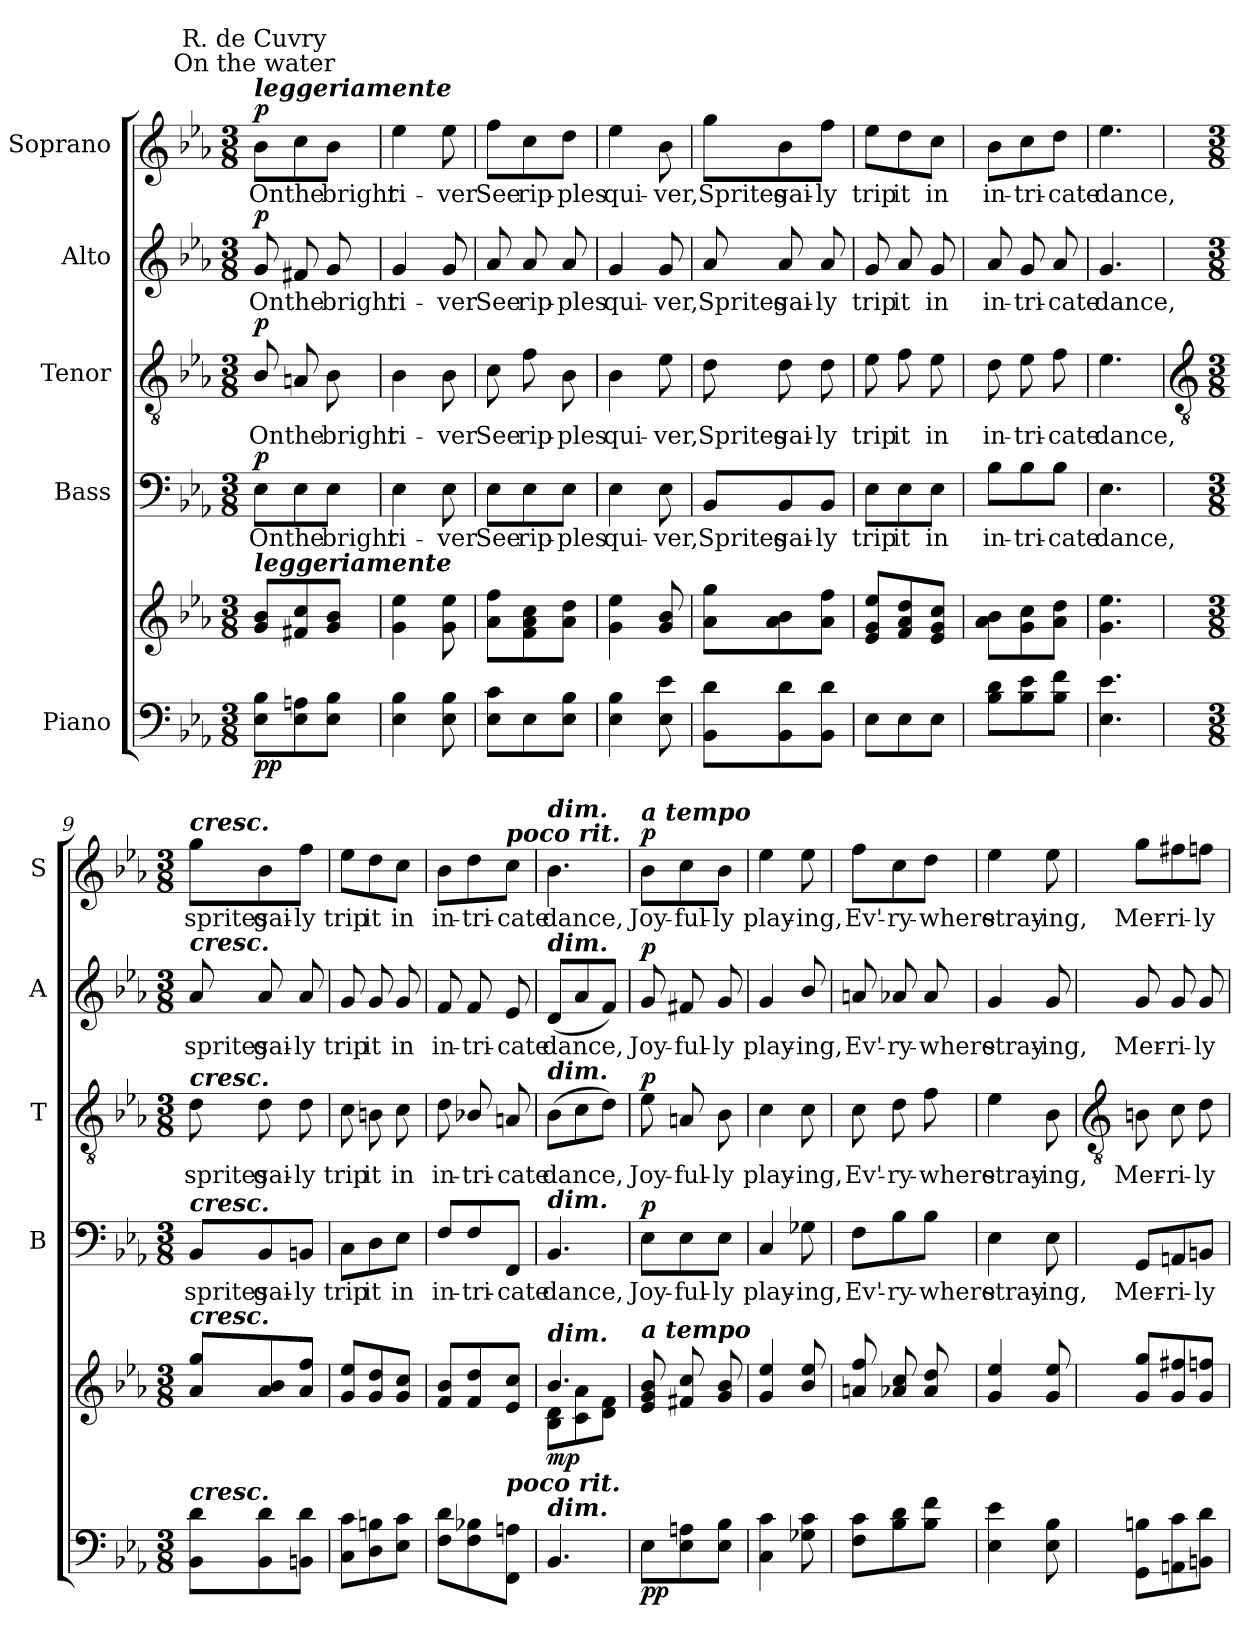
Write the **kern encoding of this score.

**kern	**kern	**dynam	**kern	**text	**dynam	**kern	**text	**dynam	**kern	**text	**dynam	**kern	**text	**dynam
*part5	*part5	*part5	*part4	*part4	*part4	*part3	*part3	*part3	*part2	*part2	*part2	*part1	*part1	*part1
*staff6	*staff5	*staff5/6	*staff4	*staff4	*staff4	*staff3	*staff3	*staff3	*staff2	*staff2	*staff2	*staff1	*staff1	*staff1
*I"Piano	*	*	*I"Bass	*	*	*I"Tenor	*	*	*I"Alto	*	*	*I"Soprano	*	*
*	*	*	*I'B	*	*	*I'T	*	*	*I'A	*	*	*I'S	*	*
*clefF4	*clefG2	*	*clefF4	*	*	*clefGv2	*	*	*clefG2	*	*	*clefG2	*	*
*k[b-e-a-]	*k[b-e-a-]	*	*k[b-e-a-]	*	*	*k[b-e-a-]	*	*	*k[b-e-a-]	*	*	*k[b-e-a-]	*	*
*E-:	*E-:	*	*E-:	*	*	*E-:	*	*	*E-:	*	*	*E-:	*	*
*M3/8	*M3/8	*	*M3/8	*	*	*M3/8	*	*	*M3/8	*	*	*M3/8	*	*
*MM80	*MM80	*	*MM80	*	*	*MM80	*	*	*MM80	*	*	*MM80	*	*
=1	=1	=1	=1	=1	=1	=1	=1	=1	=1	=1	=1	=1	=1	=1
!	!	!	!	!	!	!	!	!	!	!	!	!LO:TX:a:Bi:t=leggeriamente	!	!
!	!	!	!	!	!	!	!	!	!	!	!	!LO:TX:a:cj:t=On the water	!	!
!	!	!	!	!	!	!	!	!	!	!	!	!LO:TX:a:cj:t=R. de Cuvry	!	!
!	!LO:TX:a:Bi:t=leggeriamente	!	!	!	!	!	!	!	!	!	!	!	!	!
!	!	!LO:DY:b=2	!	!LO:LY:b	!	!	!LO:LY:b	!	!	!LO:LY:b	!	!	!LO:LY:b	!
!	!	!LO:DY:n=1:b	!	!	!LO:DY:b	!	!	!LO:DY:b	!	!	!LO:DY:b	!	!	!LO:DY:b
8E- 8B-L	8g 8b-L	p p	8E-\L	On	p	8B-/	On	p	8g	On	p	8b-\L	On	p
!	!	!	!	!LO:LY:b	!	!	!LO:LY:b	!	!	!LO:LY:b	!	!	!LO:LY:b	!
8E- 8An	8f#X 8cc	.	8E-\	the	.	8An	the	.	8f#X	the	.	8cc\	the	.
!	!	!	!	!LO:LY:b	!	!	!LO:LY:b	!	!	!LO:LY:b	!	!	!LO:LY:b	!
8E- 8B-J	8g 8b-J	.	8E-\J	bright	.	8B-	bright	.	8g	bright	.	8b-\J	bright	.
=2	=2	=2	=2	=2	=2	=2	=2	=2	=2	=2	=2	=2	=2	=2
!	!	!	!	!LO:LY:b	!	!	!LO:LY:b	!	!	!LO:LY:b	!	!	!LO:LY:b	!
4E- 4B-	4g 4ee-	.	4E-	ri-	.	4B-	ri-	.	4g	ri-	.	4ee-	ri-	.
!	!	!	!	!LO:LY:b	!	!	!LO:LY:b	!	!	!LO:LY:b	!	!	!LO:LY:b	!
8E- 8B-	8g 8ee-	.	8E-	-ver	.	8B-	-ver	.	8g	-ver	.	8ee-	-ver	.
=3	=3	=3	=3	=3	=3	=3	=3	=3	=3	=3	=3	=3	=3	=3
!	!	!	!	!LO:LY:b	!	!	!LO:LY:b	!	!	!LO:LY:b	!	!	!LO:LY:b	!
8E- 8cL	8a- 8ffL	.	8E-\L	See	.	8c	See	.	8a-	See	.	8ff\L	See	.
!	!	!	!	!LO:LY:b	!	!	!LO:LY:b	!	!	!LO:LY:b	!	!	!LO:LY:b	!
8E-	8f 8a- 8cc	.	8E-\	rip-	.	8f	rip-	.	8a-	rip-	.	8cc\	rip-	.
!	!	!	!	!LO:LY:b	!	!	!LO:LY:b	!	!	!LO:LY:b	!	!	!LO:LY:b	!
8E- 8B-J	8a- 8ddJ	.	8E-\J	-ples	.	8B-	-ples	.	8a-	-ples	.	8dd\J	-ples	.
=4	=4	=4	=4	=4	=4	=4	=4	=4	=4	=4	=4	=4	=4	=4
!	!	!	!	!LO:LY:b	!	!	!LO:LY:b	!	!	!LO:LY:b	!	!	!LO:LY:b	!
4E- 4B-	4g 4ee-	.	4E-	qui-	.	4B-	qui-	.	4g	qui-	.	4ee-	qui-	.
!	!	!	!	!LO:LY:b	!	!	!LO:LY:b	!	!	!LO:LY:b	!	!	!LO:LY:b	!
8E- 8e-	8g 8b-	.	8E-	-ver,	.	8e-	-ver,	.	8g	-ver,	.	8b-	-ver,	.
=5	=5	=5	=5	=5	=5	=5	=5	=5	=5	=5	=5	=5	=5	=5
!	!	!	!	!LO:LY:b	!	!	!LO:LY:b	!	!	!LO:LY:b	!	!	!LO:LY:b	!
8BB- 8dL	8a- 8ggL	.	8BB-/L	Sprites	.	8d	Sprites	.	8a-	Sprites	.	8gg\L	Sprites	.
!	!	!	!	!LO:LY:b	!	!	!LO:LY:b	!	!	!LO:LY:b	!	!	!LO:LY:b	!
8BB- 8d	8a- 8b-	.	8BB-/	gai-	.	8d	gai-	.	8a-	gai-	.	8b-\	gai-	.
!	!	!	!	!LO:LY:b	!	!	!LO:LY:b	!	!	!LO:LY:b	!	!	!LO:LY:b	!
8BB- 8dJ	8a- 8ffJ	.	8BB-/J	-ly	.	8d	-ly	.	8a-	-ly	.	8ff\J	-ly	.
=6	=6	=6	=6	=6	=6	=6	=6	=6	=6	=6	=6	=6	=6	=6
!	!	!	!	!LO:LY:b	!	!	!LO:LY:b	!	!	!LO:LY:b	!	!	!LO:LY:b	!
8E-L	8e- 8g 8ee-L	.	8E-\L	trip	.	8e-	trip	.	8g	trip	.	8ee-\L	trip	.
!	!	!	!	!LO:LY:b	!	!	!LO:LY:b	!	!	!LO:LY:b	!	!	!LO:LY:b	!
8E-	8f 8a- 8dd	.	8E-\	it	.	8f	it	.	8a-	it	.	8dd\	it	.
!	!	!	!	!LO:LY:b	!	!	!LO:LY:b	!	!	!LO:LY:b	!	!	!LO:LY:b	!
8E-J	8e- 8g 8ccJ	.	8E-\J	in	.	8e-	in	.	8g	in	.	8cc\J	in	.
=7	=7	=7	=7	=7	=7	=7	=7	=7	=7	=7	=7	=7	=7	=7
!	!	!	!	!LO:LY:b	!	!	!LO:LY:b	!	!	!LO:LY:b	!	!	!LO:LY:b	!
8B- 8dL	8a- 8b-L	.	8B-\L	in-	.	8d	in-	.	8a-	in-	.	8b-\L	in-	.
!	!	!	!	!LO:LY:b	!	!	!LO:LY:b	!	!	!LO:LY:b	!	!	!LO:LY:b	!
8B- 8e-	8g 8cc	.	8B-\	-tri-	.	8e-	-tri-	.	8g	-tri-	.	8cc\	-tri-	.
!	!	!	!	!LO:LY:b	!	!	!LO:LY:b	!	!	!LO:LY:b	!	!	!LO:LY:b	!
8B- 8fJ	8a- 8ddJ	.	8B-\J	-cate	.	8f	-cate	.	8a-	-cate	.	8dd\J	-cate	.
=8	=8	=8	=8	=8	=8	=8	=8	=8	=8	=8	=8	=8	=8	=8
!	!	!	!	!LO:LY:b	!	!	!LO:LY:b	!	!	!LO:LY:b	!	!	!LO:LY:b	!
4.E- 4.e-	4.g 4.ee-	.	4.E-	dance,	.	4.e-	dance,	.	4.g	dance,	.	4.ee-	dance,	.
!!LO:LB:g=z
=9	=9	=9	=9	=9	=9	=9	=9	=9	=9	=9	=9	=9	=9	=9
*	*	*	*	*	*	*clefGv2	*	*	*	*	*	*	*	*
*M3/8	*M3/8	*	*M3/8	*	*	*M3/8	*	*	*M3/8	*	*	*M3/8	*	*
*	*^	*	*	*	*	*	*	*	*	*	*	*	*	*
!	!	!	!	!	!	!	!	!	!	!	!	!	!LO:TX:a:Bi:t=cresc.	!	!
!	!	!	!	!	!	!	!	!	!	!LO:TX:a:Bi:t=cresc.	!	!	!	!	!
!	!	!	!	!	!	!	!LO:TX:a:Bi:t=cresc.	!	!	!	!	!	!	!	!
!	!	!	!	!LO:TX:a:Bi:t=cresc.	!	!	!	!	!	!	!	!	!	!	!
!	!LO:TX:a:Bi:t=cresc.	!	!	!	!	!	!	!	!	!	!	!	!	!	!
!LO:TX:a:Bi:t=cresc.	!	!	!	!	!	!	!	!	!	!	!	!	!	!	!
!	!	!LO:N:vis=1	!	!	!LO:LY:b	!	!	!LO:LY:b	!	!	!LO:LY:b	!	!	!LO:LY:b	!
8BB- 8dL	8a- 8ggL	4.ryy	.	8BB-/L	sprites	.	8d	sprites	.	8a-	sprites	.	8gg\L	sprites	.
!	!	!	!	!	!LO:LY:b	!	!	!LO:LY:b	!	!	!LO:LY:b	!	!	!LO:LY:b	!
8BB- 8d	8a- 8b-	.	.	8BB-/	gai-	.	8d	gai-	.	8a-	gai-	.	8b-\	gai-	.
!	!	!	!	!	!LO:LY:b	!	!	!LO:LY:b	!	!	!LO:LY:b	!	!	!LO:LY:b	!
8BBn 8dJ	8a- 8ffJ	.	.	8BBn/J	-ly	.	8d	-ly	.	8a-	-ly	.	8ff\J	-ly	.
=10	=10	=10	=10	=10	=10	=10	=10	=10	=10	=10	=10	=10	=10	=10	=10
!	!	!LO:N:vis=1	!	!	!LO:LY:b	!	!	!LO:LY:b	!	!	!LO:LY:b	!	!	!LO:LY:b	!
8C 8cL	8g 8ee-L	4.ryy	.	8C\L	trip	.	8c	trip	.	8g	trip	.	8ee-\L	trip	.
!	!	!	!	!	!LO:LY:b	!	!	!LO:LY:b	!	!	!LO:LY:b	!	!	!LO:LY:b	!
8D 8Bn	8g 8dd	.	.	8D\	it	.	8Bn	it	.	8g	it	.	8dd\	it	.
!	!	!	!	!	!LO:LY:b	!	!	!LO:LY:b	!	!	!LO:LY:b	!	!	!LO:LY:b	!
8E- 8cJ	8g 8ccJ	.	.	8E-\J	in	.	8c	in	.	8g	in	.	8cc\J	in	.
=11	=11	=11	=11	=11	=11	=11	=11	=11	=11	=11	=11	=11	=11	=11	=11
!	!	!LO:N:vis=1	!	!	!LO:LY:b	!	!	!LO:LY:b	!	!	!LO:LY:b	!	!	!LO:LY:b	!
8F 8dL	8f 8b-L	4.ryy	.	8F/L	in-	.	8d	in-	.	8f	in-	.	8b-\L	in-	.
!	!	!	!	!	!LO:LY:b	!	!	!LO:LY:b	!	!	!LO:LY:b	!	!	!LO:LY:b	!
8F 8B-X	8f 8dd	.	.	8F/	-tri-	.	8B-X/	-tri-	.	8f	-tri-	.	8dd\	-tri-	.
!	!	!	!	!	!	!	!	!	!	!	!	!	!LO:TX:a:Bi:t=poco rit.	!	!
!	!LO:TX:b:Bi:t=poco rit.	!	!	!	!	!	!	!	!	!	!	!	!	!	!
!	!	!	!	!	!LO:LY:b	!	!	!LO:LY:b	!	!	!LO:LY:b	!	!	!LO:LY:b	!
8FF 8AnJ	8e- 8ccJ	.	.	8FF/J	-cate	.	8An	-cate	.	8e-	-cate	.	8cc\J	-cate	.
=12	=12	=12	=12	=12	=12	=12	=12	=12	=12	=12	=12	=12	=12	=12	=12
!	!	!	!	!	!	!	!	!	!	!	!	!	!LO:TX:a:Bi:t=dim.	!	!
!	!	!	!	!	!	!	!	!	!	!LO:TX:a:Bi:t=dim.	!	!	!	!	!
!	!	!	!	!	!	!	!LO:TX:a:Bi:t=dim.	!	!	!	!	!	!	!	!
!	!	!	!	!LO:TX:a:Bi:t=dim.	!	!	!	!	!	!	!	!	!	!	!
!	!LO:TX:a:Bi:t=dim.	!	!	!	!	!	!	!	!	!	!	!	!	!	!
!LO:TX:a:Bi:t=dim.	!	!	!	!	!	!	!	!	!	!	!	!	!	!	!
!	!	!	!LO:DY:b	!	!LO:LY:b	!	!	!LO:LY:b	!	!	!LO:LY:b	!	!	!LO:LY:b	!
4.BB-	4.b-/	8B-\ 8d\L	mp	4.BB-	dance,	.	(>8B-L	dance,	.	(<8dL	dance,	.	4.b-	dance,	.
.	.	8c\ 8a-\	.	.	.	.	8c	.	.	8a-	.	.	.	.	.
.	.	8d\ 8f\J	.	.	.	.	8dJ)	.	.	8fJ)	.	.	.	.	.
=13	=13	=13	=13	=13	=13	=13	=13	=13	=13	=13	=13	=13	=13	=13	=13
!	!	!	!	!	!	!	!	!	!	!	!	!	!LO:TX:a:Bi:t=a tempo	!	!
!	!LO:TX:a:Bi:t=a tempo	!	!	!	!	!	!	!	!	!	!	!	!	!	!
!	!	!LO:N:vis=1	!LO:DY:b=2	!	!LO:LY:b	!	!	!LO:LY:b	!	!	!LO:LY:b	!	!	!LO:LY:b	!
!	!	!	!LO:DY:n=1:b	!	!	!LO:DY:b	!	!	!LO:DY:b	!	!	!LO:DY:b	!	!	!LO:DY:b
8E-L	8e- 8g 8b-	4.ryy	p p	8E-\L	Joy-	p	8e-	Joy-	p	8g	Joy-	p	8b-\L	Joy-	p
!	!	!	!	!	!LO:LY:b	!	!	!LO:LY:b	!	!	!LO:LY:b	!	!	!LO:LY:b	!
8E- 8An	8f#X 8cc	.	.	8E-\	-ful-	.	8An	-ful-	.	8f#X	-ful-	.	8cc\	-ful-	.
!	!	!	!	!	!LO:LY:b	!	!	!LO:LY:b	!	!	!LO:LY:b	!	!	!LO:LY:b	!
8E- 8B-J	8g 8b-	.	.	8E-\J	-ly	.	8B-	-ly	.	8g	-ly	.	8b-\J	-ly	.
=14	=14	=14	=14	=14	=14	=14	=14	=14	=14	=14	=14	=14	=14	=14	=14
!	!	!LO:N:vis=1	!	!	!LO:LY:b	!	!	!LO:LY:b	!	!	!LO:LY:b	!	!	!LO:LY:b	!
4C 4c	4g 4ee-	4.ryy	.	4C	play-	.	4c	play-	.	4g	play-	.	4ee-	play-	.
!	!	!	!	!	!LO:LY:b	!	!	!LO:LY:b	!	!	!LO:LY:b	!	!	!LO:LY:b	!
8G-X 8c	8b- 8ee-	.	.	8G-X	-ing,	.	8c	-ing,	.	8b-/	-ing,	.	8ee-	-ing,	.
=15	=15	=15	=15	=15	=15	=15	=15	=15	=15	=15	=15	=15	=15	=15	=15
!	!	!LO:N:vis=1	!	!	!LO:LY:b	!	!	!LO:LY:b	!	!	!LO:LY:b	!	!	!LO:LY:b	!
8F 8cL	8an 8ff	4.ryy	.	8F\L	Ev'-	.	8c	Ev'-	.	8an	Ev'-	.	8ff\L	Ev'-	.
!	!	!	!	!	!LO:LY:b	!	!	!LO:LY:b	!	!	!LO:LY:b	!	!	!LO:LY:b	!
8B- 8d	8a-X 8cc	.	.	8B-\	-ry-	.	8d	-ry-	.	8a-X	-ry-	.	8cc\	-ry-	.
!	!	!	!	!	!LO:LY:b	!	!	!LO:LY:b	!	!	!LO:LY:b	!	!	!LO:LY:b	!
8B- 8fJ	8a- 8dd	.	.	8B-\J	-where	.	8f	-where	.	8a-	-where	.	8dd\J	-where	.
=16	=16	=16	=16	=16	=16	=16	=16	=16	=16	=16	=16	=16	=16	=16	=16
!	!	!LO:N:vis=1	!	!	!LO:LY:b	!	!	!LO:LY:b	!	!	!LO:LY:b	!	!	!LO:LY:b	!
4E- 4e-	4g 4ee-	4.ryy	.	4E-	stray-	.	4e-	stray-	.	4g	stray-	.	4ee-	stray-	.
!	!	!	!	!	!LO:LY:b	!	!	!LO:LY:b	!	!	!LO:LY:b	!	!	!LO:LY:b	!
8E- 8B-	8g 8ee-	.	.	8E-	-ing,	.	8B-	-ing,	.	8g	-ing,	.	8ee-	-ing,	.
!!LO:LB:g=z
=17	=17	=17	=17	=17	=17	=17	=17	=17	=17	=17	=17	=17	=17	=17	=17
*	*	*	*	*	*	*	*clefGv2	*	*	*	*	*	*	*	*
!	!	!LO:N:vis=1	!	!	!LO:LY:b	!	!	!LO:LY:b	!	!	!LO:LY:b	!	!	!LO:LY:b	!
8GG 8BnL	8g 8ggL	4.ryy	.	8GG/L	Mer-	.	8Bn	Mer-	.	8g	Mer-	.	8gg\L	Mer-	.
!	!	!	!	!	!LO:LY:b	!	!	!LO:LY:b	!	!	!LO:LY:b	!	!	!LO:LY:b	!
8AAn 8c	8g 8ff#X	.	.	8AAn/	-ri-	.	8c	-ri-	.	8g	-ri-	.	8ff#X\	-ri-	.
!	!	!	!	!	!LO:LY:b	!	!	!LO:LY:b	!	!	!LO:LY:b	!	!	!LO:LY:b	!
8BBn 8dJ	8g 8ffnJ	.	.	8BBn/J	-ly	.	8d	-ly	.	8g	-ly	.	8ffn\J	-ly	.
*	*v	*v	*	*	*	*	*	*	*	*	*	*	*	*	*
=	=	=	=	=	=	=	=	=	=	=	=	=	=	=
*-	*-	*-	*-	*-	*-	*-	*-	*-	*-	*-	*-	*-	*-	*-
